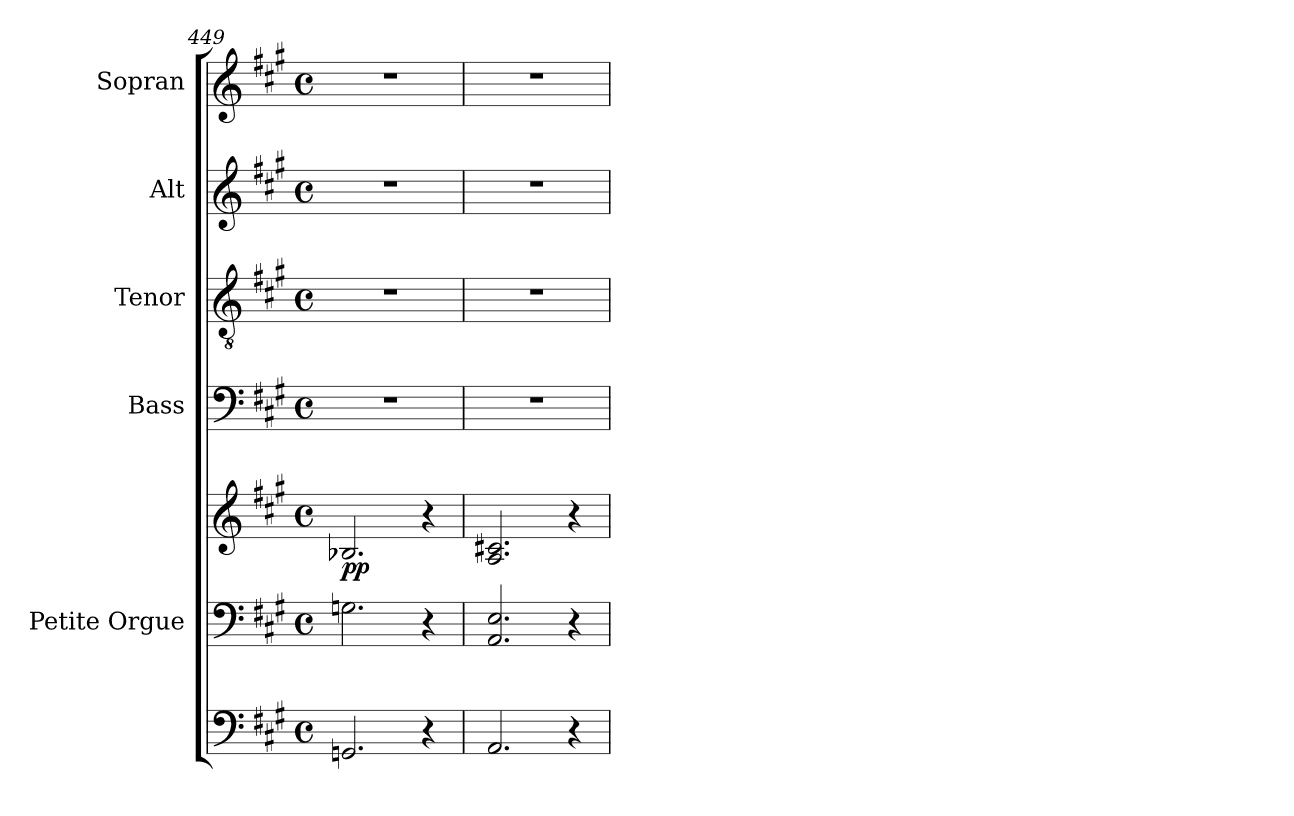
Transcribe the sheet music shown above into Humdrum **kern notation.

**kern	**kern	**kern	**dynam	**kern	**kern	**kern	**kern
*part6	*part5	*part5	*part5	*part4	*part3	*part2	*part1
*staff7	*staff6	*staff5	*staff5/6	*staff4	*staff3	*staff2	*staff1
*	*I"Petite Orgue	*	*	*I"Bass	*I"Tenor	*I"Alt	*I"Sopran
*	*I'Org. 1	*	*	*I'B.	*I'T.	*I'A.	*I'S.
*clefF4	*clefF4	*clefG2	*	*clefF4	*clefGv2	*clefG2	*clefG2
*k[f#c#g#]	*k[f#c#g#]	*k[f#c#g#]	*	*k[f#c#g#]	*k[f#c#g#]	*k[f#c#g#]	*k[f#c#g#]
*A:	*A:	*A:	*	*A:	*A:	*A:	*A:
*M4/4	*M4/4	*M4/4	*	*M4/4	*M4/4	*M4/4	*M4/4
*met(c)	*met(c)	*met(c)	*	*met(c)	*met(c)	*met(c)	*met(c)
=449	=449	=449	=449	=449	=449	=449	=449
!	!	!	!LO:DY:b	!	!	!	!
2.GGn/	2.Gn\	2.B-X/	pp	1r	1r	1r	1r
4r	4r	4r	.	.	.	.	.
=450	=450	=450	=450	=450	=450	=450	=450
2.AA/	2.AA/ 2.E/	2.A/ 2.c#X/	.	1r	1r	1r	1r
4r	4r	4r	.	.	.	.	.
=	=	=	=	=	=	=	=
*-	*-	*-	*-	*-	*-	*-	*-
